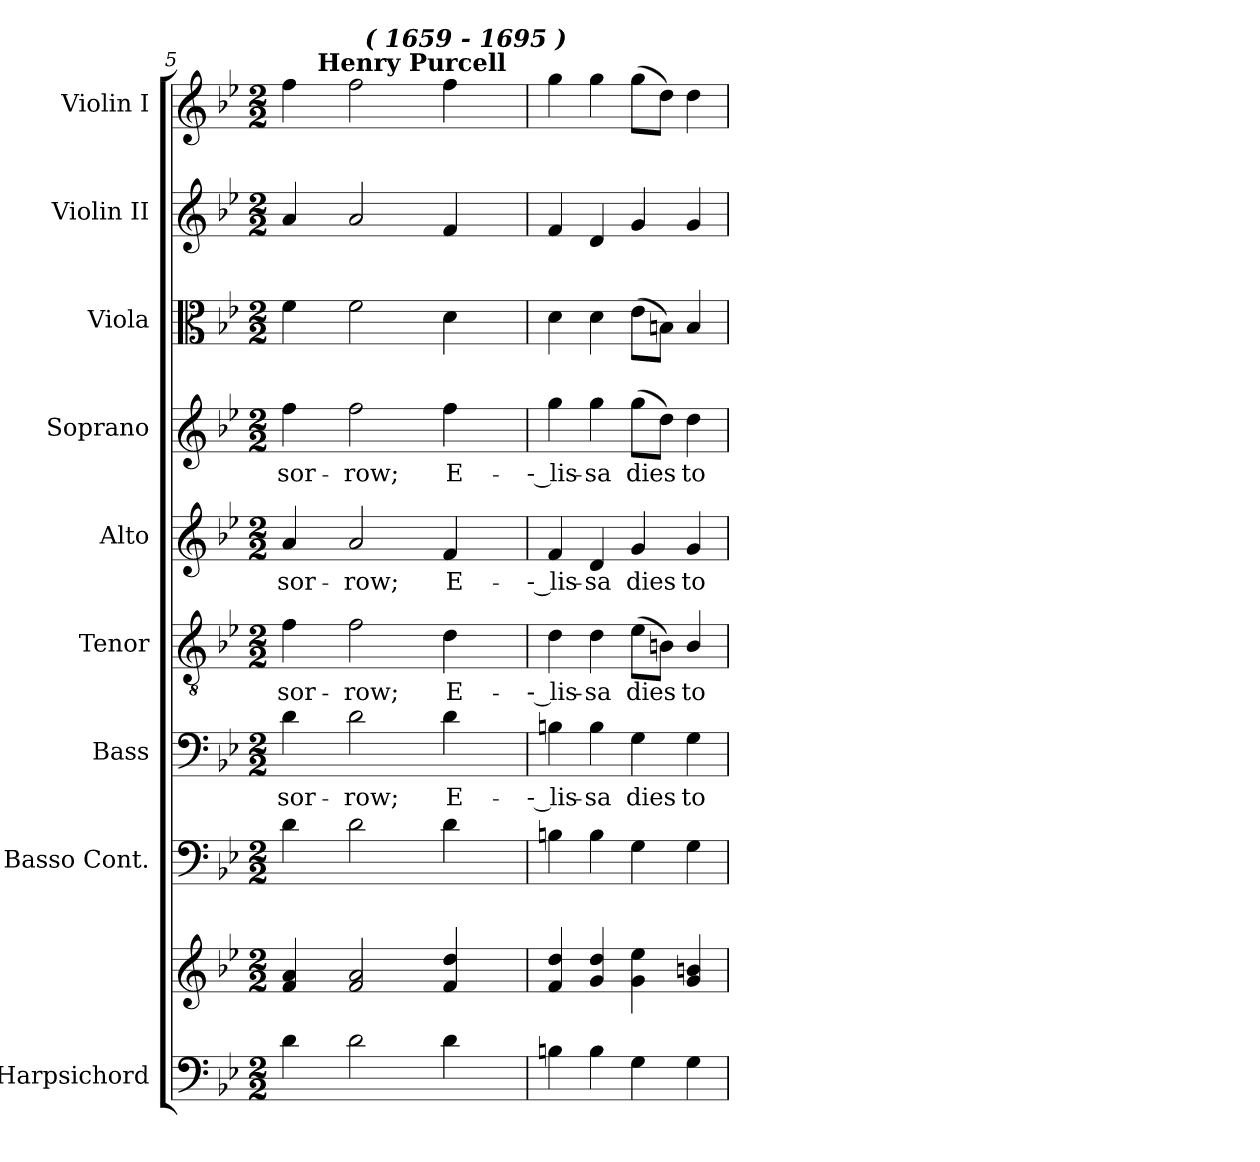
**kern	**kern	**kern	**kern	**text	**kern	**text	**kern	**text	**kern	**text	**kern	**kern	**kern
*part9	*part9	*part8	*part7	*part7	*part6	*part6	*part5	*part5	*part4	*part4	*part3	*part2	*part1
*staff10	*staff9	*staff8	*staff7	*staff7	*staff6	*staff6	*staff5	*staff5	*staff4	*staff4	*staff3	*staff2	*staff1
*I"Harpsichord	*	*I"Basso Cont.	*I"Bass	*	*I"Tenor	*	*I"Alto	*	*I"Soprano	*	*I"Viola	*I"Violin II	*I"Violin I
*I'Hpsd.	*	*	*I'B.	*	*I'T.	*	*I'A.	*	*I'S.	*	*	*	*
*clefF4	*clefG2	*clefF4	*clefF4	*	*clefGv2	*	*clefG2	*	*clefG2	*	*clefC3	*clefG2	*clefG2
*	*	*	*	*	*ITrd7c12	*	*	*	*	*	*	*	*
*k[b-e-]	*k[b-e-]	*k[b-e-]	*k[b-e-]	*	*k[b-e-]	*	*k[b-e-]	*	*k[b-e-]	*	*k[b-e-]	*k[b-e-]	*k[b-e-]
*B-:	*B-:	*B-:	*B-:	*	*B-:	*	*B-:	*	*B-:	*	*B-:	*B-:	*B-:
*M2/2	*M2/2	*M2/2	*M2/2	*	*M2/2	*	*M2/2	*	*M2/2	*	*M2/2	*M2/2	*M2/2
=5	=5	=5	=5	=5	=5	=5	=5	=5	=5	=5	=5	=5	=5
!	!	!	!	!LO:LY:b:color=#000000	!	!	!	!	!	!	!	!	!
!	!	!	!	!	!	!LO:LY:b:color=#000000	!	!	!	!	!	!	!
!	!	!	!	!	!	!	!	!LO:LY:b:color=#000000	!	!	!	!	!
!	!	!	!	!	!	!	!	!	!	!LO:LY:b:color=#000000	!	!	!
*	*	*	*	*	*	*	*	*	*	*	*	*	*^
*	*	*	*	*	*	*	*	*	*	*	*	*	*	*^
4di\	4fi/ 4ai	4di\	4di\	sor-	4Fi\	sor-	4ai/	sor-	4ffi\	sor-	4fi\	4ai/	4ffi\	16ryy	4ryy
.	.	.	.	.	.	.	.	.	.	.	.	.	.	64ryy	.
.	.	.	.	.	.	.	.	.	.	.	.	.	.	128ryy	.
.	.	.	.	.	.	.	.	.	.	.	.	.	.	256ryy	.
.	.	.	.	.	.	.	.	.	.	.	.	.	.	1024ryy	.
!	!	!	!	!	!	!	!	!	!	!	!	!	!	!LO:TX:a:B:t=Henry Purcell	!
.	.	.	.	.	.	.	.	.	.	.	.	.	.	2ryy	.
!	!	!	!	!LO:LY:b:color=#000000	!	!	!	!	!	!	!	!	!	!	!
!	!	!	!	!	!	!LO:LY:b:color=#000000	!	!	!	!	!	!	!	!	!
!	!	!	!	!	!	!	!	!LO:LY:b:color=#000000	!	!	!	!	!	!	!
!	!	!	!	!	!	!	!	!	!	!LO:LY:b:color=#000000	!	!	!	!	!
2di\	2fi/ 2ai	2di\	2di\	-row;	2Fi\	-row;	2ai/	-row;	2ffi\	-row;	2fi\	2ai/	2ffi\	.	32ryy
.	.	.	.	.	.	.	.	.	.	.	.	.	.	.	256ryy
.	.	.	.	.	.	.	.	.	.	.	.	.	.	.	1024ryy
!	!	!	!	!	!	!	!	!	!	!	!	!	!	!	!LO:TX:a:Bi:t=( 1659 - 1695 )
.	.	.	.	.	.	.	.	.	.	.	.	.	.	.	2ryy
.	.	.	.	.	.	.	.	.	.	.	.	.	.	4ryy	.
!	!	!	!	!LO:LY:b:color=#000000	!	!	!	!	!	!	!	!	!	!	!
!	!	!	!	!	!	!LO:LY:b:color=#000000	!	!	!	!	!	!	!	!	!
!	!	!	!	!	!	!	!	!LO:LY:b:color=#000000	!	!	!	!	!	!	!
!	!	!	!	!	!	!	!	!	!	!LO:LY:b:color=#000000	!	!	!	!	!
4di\	4fi/ 4ddi	4di\	4di\	E-	4Di\	E-	4fi/	E-	4ffi\	E-	4di\	4fi/	4ffi\	.	.
.	.	.	.	.	.	.	.	.	.	.	.	.	.	.	8ryy
.	.	.	.	.	.	.	.	.	.	.	.	.	.	8ryy	.
.	.	.	.	.	.	.	.	.	.	.	.	.	.	.	16ryy
.	.	.	.	.	.	.	.	.	.	.	.	.	.	32ryy	.
.	.	.	.	.	.	.	.	.	.	.	.	.	.	.	64ryy
.	.	.	.	.	.	.	.	.	.	.	.	.	.	.	128ryy
.	.	.	.	.	.	.	.	.	.	.	.	.	.	512.ryy	512.ryy
*	*	*	*	*	*	*	*	*	*	*	*	*	*v	*v	*v
!!LO:PB:g=z
=6	=6	=6	=6	=6	=6	=6	=6	=6	=6	=6	=6	=6	=6
*	*	*	*	*	*	*	*	*	*	*	*	*	*^
*	*	*	*	*	*	*	*	*	*	*	*	*	*	*^
!	!	!	!	!LO:LY:b:color=#000000	!	!	!	!	!	!	!	!	!	!	!
*	*	*	*	*	*	*	*	*	*	*	*	*	*v	*v	*v
*	*	*	*	*	*	*	*	*	*	*	*	*	*^
*	*	*	*	*	*	*	*	*	*	*	*	*	*	*^
!	!	!	!	!	!	!LO:LY:b:color=#000000	!	!	!	!	!	!	!	!	!
*	*	*	*	*	*	*	*	*	*	*	*	*	*v	*v	*v
*	*	*	*	*	*	*	*	*	*	*	*	*	*^
*	*	*	*	*	*	*	*	*	*	*	*	*	*	*^
!	!	!	!	!	!	!	!	!LO:LY:b:color=#000000	!	!	!	!	!	!	!
*	*	*	*	*	*	*	*	*	*	*	*	*	*v	*v	*v
*	*	*	*	*	*	*	*	*	*	*	*	*	*^
*	*	*	*	*	*	*	*	*	*	*	*	*	*	*^
!	!	!	!	!	!	!	!	!	!	!LO:LY:b:color=#000000	!	!	!	!	!
*	*	*	*	*	*	*	*	*	*	*	*	*	*v	*v	*v
4Bni\	4fi/ 4ddi	4Bni\	4Bni\	-- lis-	4Di\	-- lis-	4fi/	-- lis-	4ggi\	-- lis-	4di\	4fi/	4ggi\
!	!	!	!	!LO:LY:b:color=#000000	!	!	!	!	!	!	!	!	!
!	!	!	!	!	!	!LO:LY:b:color=#000000	!	!	!	!	!	!	!
!	!	!	!	!	!	!	!	!LO:LY:b:color=#000000	!	!	!	!	!
!	!	!	!	!	!	!	!	!	!	!LO:LY:b:color=#000000	!	!	!
4Bi\	4gi/ 4ddi	4Bi\	4Bi\	-sa	4Di\	-sa	4di/	-sa	4ggi\	-sa	4di\	4di/	4ggi\
!	!	!	!	!LO:LY:b:color=#000000	!	!	!	!	!	!	!	!	!
!	!	!	!	!	!	!LO:LY:b:color=#000000	!	!	!	!	!	!	!
!	!	!	!	!	!	!	!	!LO:LY:b:color=#000000	!	!	!	!	!
!	!	!	!	!	!	!	!	!	!	!LO:LY:b:color=#000000	!	!	!
4Gi\	4gi\ 4ee-i	4Gi\	4Gi\	dies	(8E-i\L	dies	4gi/	dies	(8ggi\L	dies	(8e-i\L	4gi/	(8ggi\L
.	.	.	.	.	8BBni\J)	.	.	.	8ddi\J)	.	8Bni\J)	.	8ddi\J)
!	!	!	!	!LO:LY:b:color=#000000	!	!	!	!	!	!	!	!	!
!	!	!	!	!	!	!LO:LY:b:color=#000000	!	!	!	!	!	!	!
!	!	!	!	!	!	!	!	!LO:LY:b:color=#000000	!	!	!	!	!
!	!	!	!	!	!	!	!	!	!	!LO:LY:b:color=#000000	!	!	!
4Gi\	4gi/ 4bni	4Gi\	4Gi\	to-	4BBi/	to-	4gi/	to-	4ddi\	to-	4Bi/	4gi/	4ddi\
=	=	=	=	=	=	=	=	=	=	=	=	=	=
*-	*-	*-	*-	*-	*-	*-	*-	*-	*-	*-	*-	*-	*-
